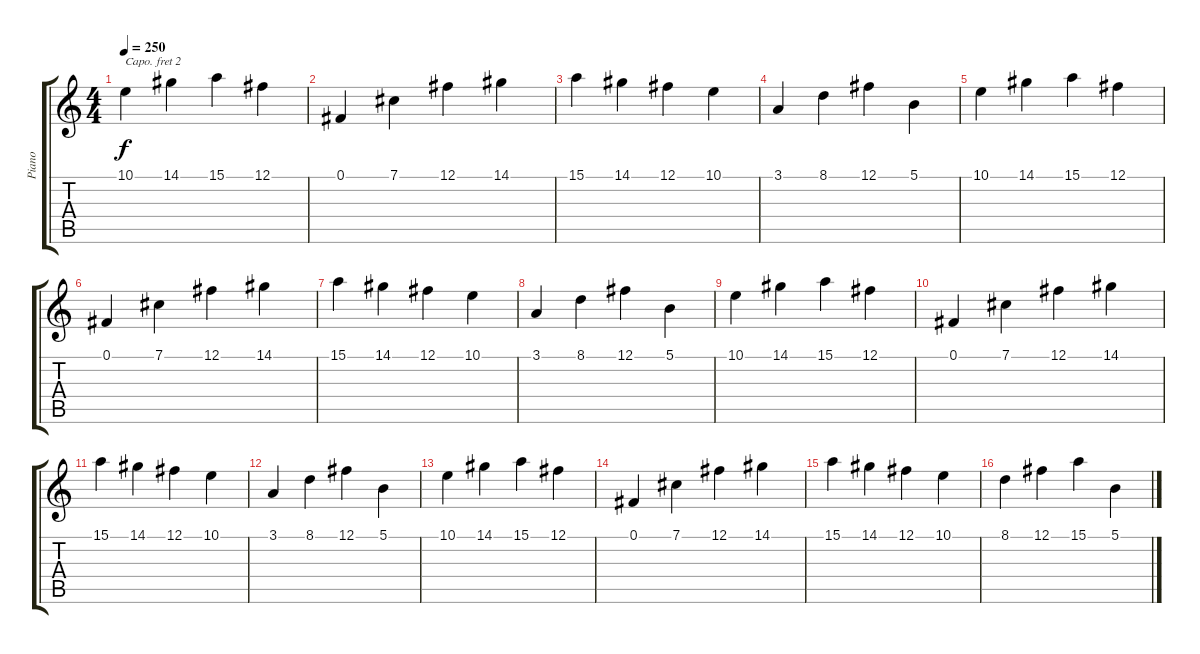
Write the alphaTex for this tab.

\track ("Piano" "Piano") {instrument acousticgrandpiano}
\staff {score tabs}
\capo 2
\tuning (E4 B3 G3 D3 A2 E2) {hide}
\ts (4 4)
\tempo 250
\clef g2
\ks c
10.1.4{dy f} 14.1.4 15.1.4 12.1.4 |
0.1.4 7.1.4 12.1.4 14.1.4 |
15.1.4 14.1.4 12.1.4 10.1.4 |
3.1.4 8.1.4 12.1.4 5.1.4 |
10.1.4 14.1.4 15.1.4 12.1.4 |
0.1.4 7.1.4 12.1.4 14.1.4 |
15.1.4 14.1.4 12.1.4 10.1.4 |
3.1.4 8.1.4 12.1.4 5.1.4 |
10.1.4 14.1.4 15.1.4 12.1.4 |
0.1.4 7.1.4 12.1.4 14.1.4 |
15.1.4 14.1.4 12.1.4 10.1.4 |
3.1.4 8.1.4 12.1.4 5.1.4 |
10.1.4 14.1.4 15.1.4 12.1.4 |
0.1.4 7.1.4 12.1.4 14.1.4 |
15.1.4 14.1.4 12.1.4 10.1.4 |
8.1.4 12.1.4 15.1.4 5.1.4
